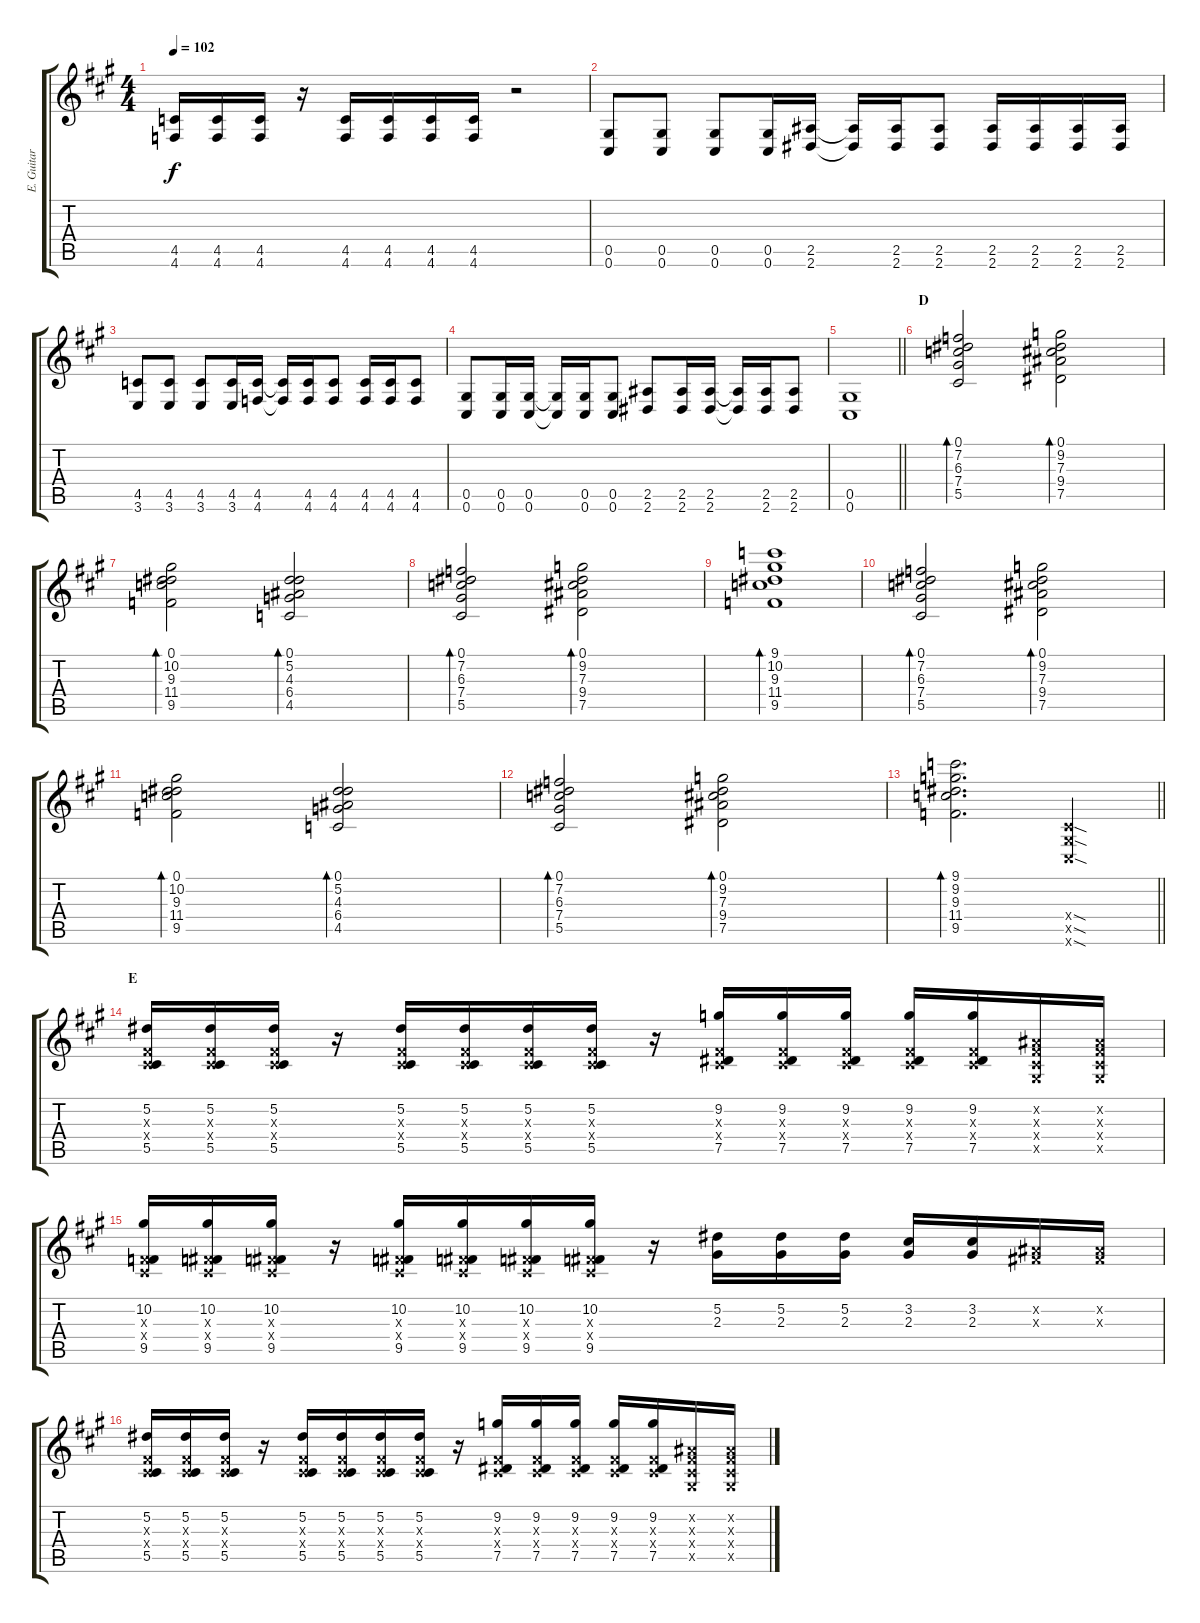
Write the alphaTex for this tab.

\track ("E. Guitar III" "E. Guitar ") {instrument distortionguitar}
\staff {score tabs}
\tuning (Eb4 Bb3 Gb3 Db3 Ab2 Db2) {hide}
\ts (4 4)
\tempo 102
\clef g2
\ks a
(4.5 4.6).16{dy f} (4.5 4.6).16 (4.5 4.6).16 r.16 (4.5 4.6).16 (4.5 4.6).16 (4.5 4.6).16 (4.5 4.6).16 r.2 |
(0.5 0.6).8 (0.5 0.6).8 (0.5 0.6).8 (0.5 0.6).16 (2.5 2.6).16 (2.5{t} 2.6{t}).16 (2.5 2.6).16 (2.5 2.6).8 (2.5 2.6).16 (2.5 2.6).16 (2.5 2.6).16 (2.5 2.6).16 |
(4.5 3.6).8 (4.5 3.6).8 (4.5 3.6).8 (4.5 3.6).16 (4.5 4.6).16 (4.5{t} 4.6{t}).16 (4.5 4.6).16 (4.5 4.6).8 (4.5 4.6).16 (4.5 4.6).16 (4.5 4.6).8 |
(0.5 0.6).8 (0.5 0.6).16 (0.5 0.6).16 (0.5{t} 0.6{t}).16 (0.5 0.6).16 (0.5 0.6).8 (2.5 2.6).8 (2.5 2.6).16 (2.5 2.6).16 (2.5{t} 2.6{t}).16 (2.5 2.6).16 (2.5 2.6).8 |
\barLineRight lightlight
(0.5 0.6).1 |
\section ("" "D")
(0.1 7.2 6.3 7.4 5.5).2{bd 240 balance 8} (0.1 9.2 7.3 9.4 7.5).2{bd 240} |
(0.1 10.2 9.3 11.4 9.5).2{bd 240} (0.1 5.2 4.3 6.4 4.5).2{bd 240} |
(0.1 7.2 6.3 7.4 5.5).2{bd 240} (0.1 9.2 7.3 9.4 7.5).2{bd 240} |
(9.1 10.2 9.3 11.4 9.5).1{bd 240} |
(0.1 7.2 6.3 7.4 5.5).2{bd 240} (0.1 9.2 7.3 9.4 7.5).2{bd 240} |
(0.1 10.2 9.3 11.4 9.5).2{bd 240} (0.1 5.2 4.3 6.4 4.5).2{bd 240} |
(0.1 7.2 6.3 7.4 5.5).2{bd 240} (0.1 9.2 7.3 9.4 7.5).2{bd 240} |
\barLineRight lightlight
(9.1 9.2 9.3 11.4 9.5).2{d bd 240} (0.4{sod x} 0.5{sod x} 0.6{sod x}).4 |
\section ("" "E")
(5.2 0.3{x} 0.4{x} 5.5).16{balance 3} (5.2 0.3{x} 0.4{x} 5.5).16 (5.2 0.3{x} 0.4{x} 5.5).16 r.16 (5.2 0.3{x} 0.4{x} 5.5).16 (5.2 0.3{x} 0.4{x} 5.5).16 (5.2 0.3{x} 0.4{x} 5.5).16 (5.2 0.3{x} 0.4{x} 5.5).16 r.16 (9.2 0.3{x} 0.4{x} 7.5).16 (9.2 0.3{x} 0.4{x} 7.5).16 (9.2 0.3{x} 0.4{x} 7.5).16 (9.2 0.3{x} 0.4{x} 7.5).16 (9.2 0.3{x} 0.4{x} 7.5).16 (0.2{x} 0.3{x} 0.4{x} 0.5{x}).16 (0.2{x} 0.3{x} 0.4{x} 0.5{x}).16 |
(10.2 0.3{x} 0.4{x} 9.5).16 (10.2 0.3{x} 0.4{x} 9.5).16 (10.2 0.3{x} 0.4{x} 9.5).16 r.16 (10.2 0.3{x} 0.4{x} 9.5).16 (10.2 0.3{x} 0.4{x} 9.5).16 (10.2 0.3{x} 0.4{x} 9.5).16 (10.2 0.3{x} 0.4{x} 9.5).16 r.16 (5.2 2.3).16 (5.2 2.3).16 (5.2 2.3).16 (3.2 2.3).16 (3.2 2.3).16 (0.2{x} 0.3{x}).16 (0.2{x} 0.3{x}).16 |
(5.2 0.3{x} 0.4{x} 5.5).16 (5.2 0.3{x} 0.4{x} 5.5).16 (5.2 0.3{x} 0.4{x} 5.5).16 r.16 (5.2 0.3{x} 0.4{x} 5.5).16 (5.2 0.3{x} 0.4{x} 5.5).16 (5.2 0.3{x} 0.4{x} 5.5).16 (5.2 0.3{x} 0.4{x} 5.5).16 r.16 (9.2 0.3{x} 0.4{x} 7.5).16 (9.2 0.3{x} 0.4{x} 7.5).16 (9.2 0.3{x} 0.4{x} 7.5).16 (9.2 0.3{x} 0.4{x} 7.5).16 (9.2 0.3{x} 0.4{x} 7.5).16 (0.2{x} 0.3{x} 0.4{x} 0.5{x}).16 (0.2{x} 0.3{x} 0.4{x} 0.5{x}).16
